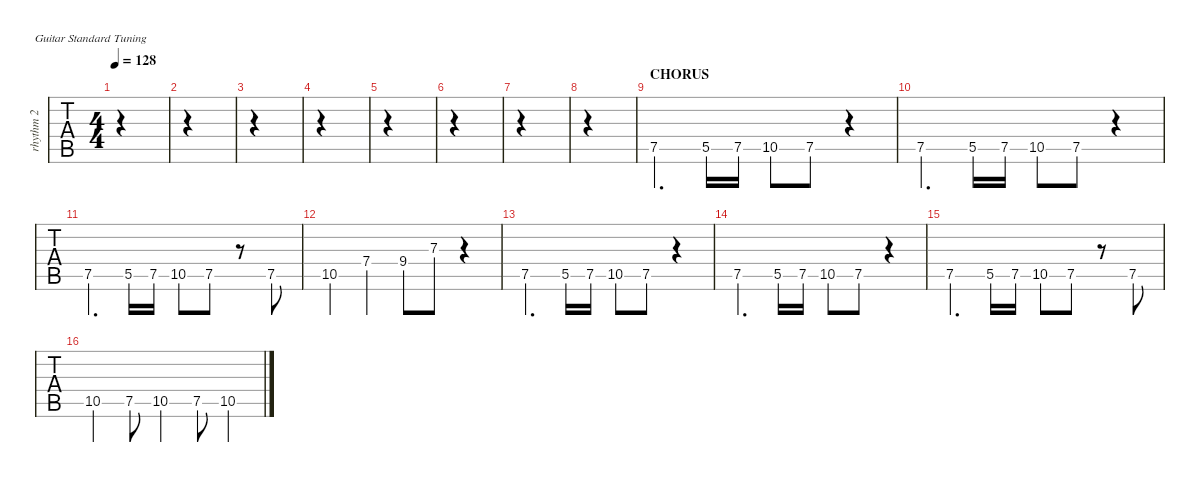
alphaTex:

\defaultSystemsLayout 4
\hideDynamics
\bracketExtendMode nobrackets
\track ("Lead" "rhythm 2") {instrument distortionguitar}
\staff {tabs}
\tuning (E4 B3 G3 D3 A2 E2)
\ts (4 4)
\tempo 128
\clef g2
\ks c
|
|
|
|
|
|
|
|
\section ("" "CHORUS")
7.5.4{d} 5.5.16 7.5.16 10.5.8 7.5.8 r.4 |
7.5.4{d} 5.5.16 7.5.16 10.5.8 7.5.8 r.4 |
7.5.4{d} 5.5.16 7.5.16 10.5.8 7.5.8 r.8 7.5.8 |
10.5.4 7.4.4 9.4.8 7.3.8 r.4 |
7.5.4{d} 5.5.16 7.5.16 10.5.8 7.5.8 r.4 |
7.5.4{d} 5.5.16 7.5.16 10.5.8 7.5.8 r.4 |
7.5.4{d} 5.5.16 7.5.16 10.5.8 7.5.8 r.8 7.5.8 |
10.5.4 7.5.8 10.5.4 7.5.8 10.5.4
